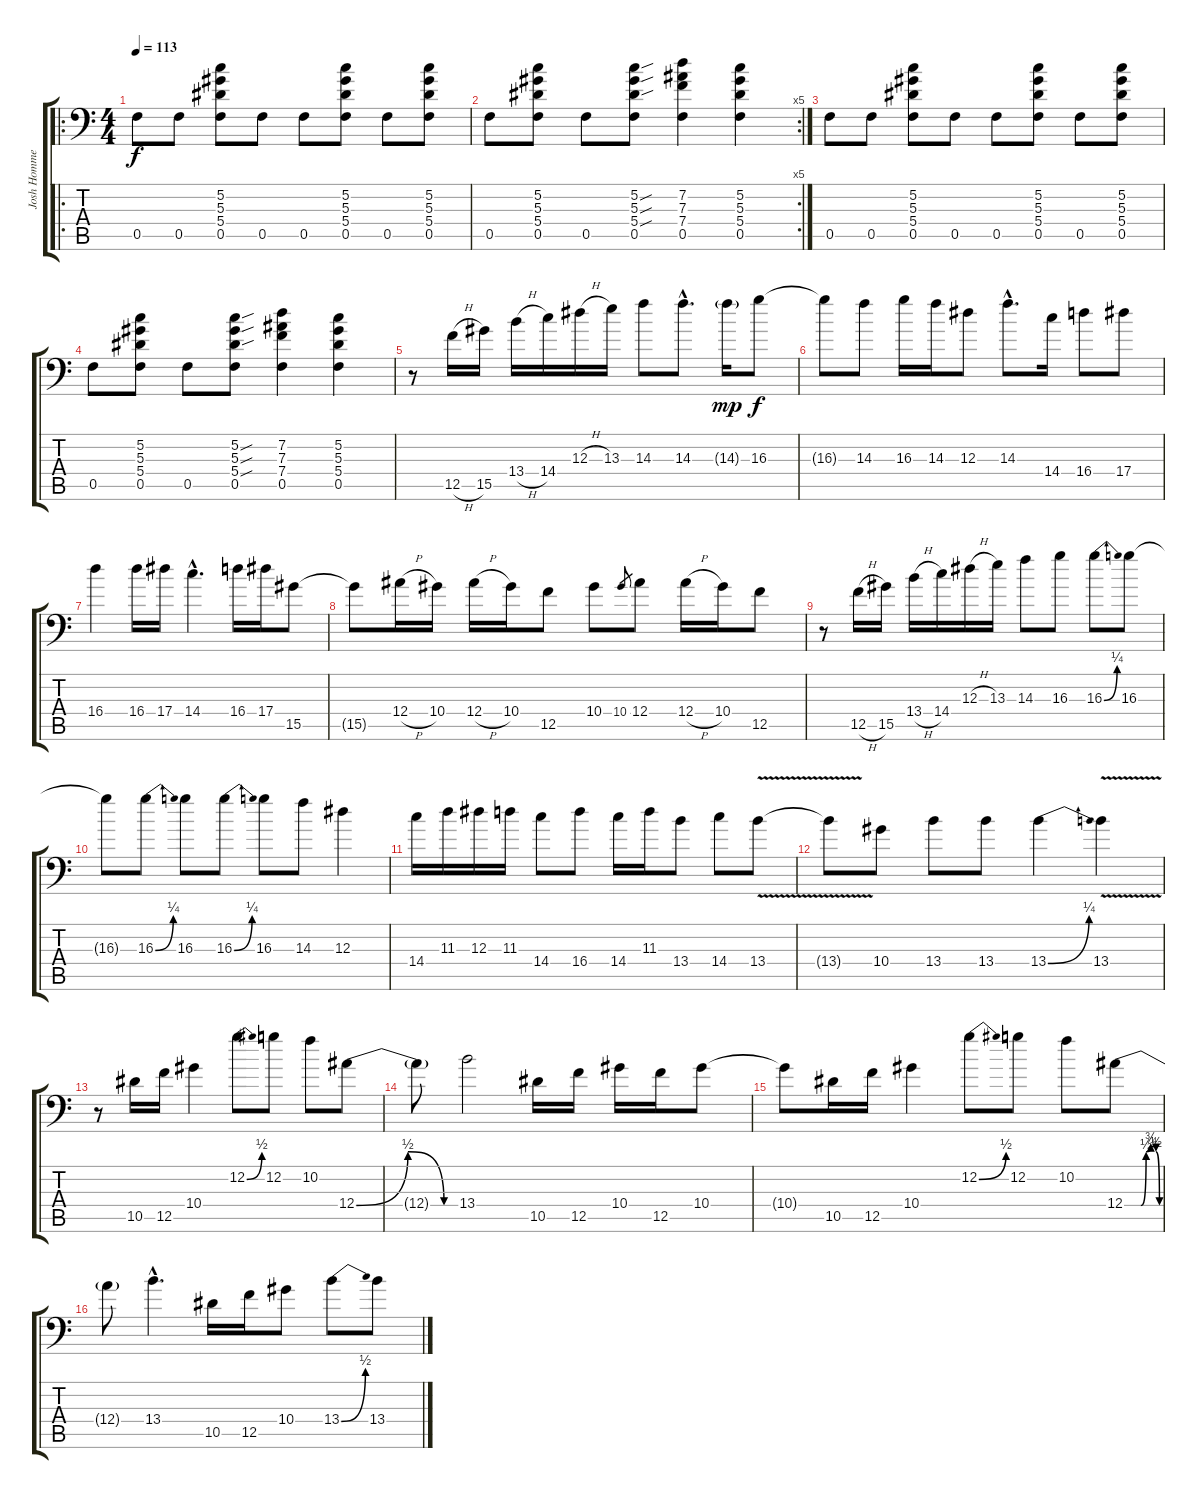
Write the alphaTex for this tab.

\track ("Josh Homme" "Josh Homme") {instrument distortionguitar}
\staff {score tabs}
\tuning (C4 G3 Eb3 Bb2 F2 Bb1) {hide}
\ro
\ts (4 4)
\tempo 113
\clef f4
\ks c
0.5.8{dy f} 0.5.8 (5.2 5.3 5.4 0.5).8 0.5.8 0.5.8 (5.2 5.3 5.4 0.5).8 0.5.8 (5.2 5.3 5.4 0.5).8 |
\rc 5
0.5.8 (5.2 5.3 5.4 0.5).8 0.5.8 (5.2{sou} 5.3{sou} 5.4{sou} 0.5).8 (7.2 7.3 7.4 0.5).4 (5.2 5.3 5.4 0.5).4 |
0.5.8 0.5.8 (5.2 5.3 5.4 0.5).8 0.5.8 0.5.8 (5.2 5.3 5.4 0.5).8 0.5.8 (5.2 5.3 5.4 0.5).8 |
0.5.8 (5.2 5.3 5.4 0.5).8 0.5.8 (5.2{sou} 5.3{sou} 5.4{sou} 0.5).8 (7.2 7.3 7.4 0.5).4 (5.2 5.3 5.4 0.5).4 |
r.8{instrument distortionguitar} 12.5{h}.16 15.5.16 13.4{h}.16 14.4.16 12.3{h}.16 13.3.16 14.3.8 14.3{hac}.8{d} 14.3{g}.16{dy mp} 16.3.8{dy f} |
16.3{t}.8 14.3.8 16.3.16 14.3.16 12.3.8 14.3{hac}.8{d} 14.4.16 16.4.8 17.4.8 |
16.4.4 16.4.16 17.4.16 14.4{hac}.4{d} 16.4.16 17.4.16 15.5.8 |
15.5{t}.8 12.4{h}.16 10.4.16 12.4{h}.16 10.4.16 12.5.8 10.4.8 10.4.8{gr} 12.4.8 12.4{h}.16 10.4.16 12.5.8 |
r.8 12.5{h}.16 15.5.16 13.4{h}.16 14.4.16 12.3{h}.16 13.3.16 14.3.8 16.3.8 16.3{be (bend 0 0 60 1)}.8 16.3.8 |
16.3{t}.8 16.3{be (bend 0 0 60 1)}.8 16.3.8 16.3{be (bend 0 0 60 1)}.8 16.3.8 14.3.8 12.3.4 |
14.4.16 11.3.16 12.3.16 11.3.16 14.4.8 16.4.8 14.4.16 11.3.16 13.4.8 14.4.8 13.4{v}.8 |
13.4{t}.8 10.4.8 13.4.8 13.4.8 13.4{be (bend 0 0 60 1)}.4 13.4{v}.4 |
r.8 10.5.16 12.5.16 10.4.4 12.2{be (bend 0 0 60 2)}.8 12.2.8 10.2.8 12.4{be (custom 0 0 30 2 51 0 60 0)}.8 |
12.4{t}.8 13.4.2 10.5.16 12.5.16 10.4.16 12.5.16 10.4.8 |
10.4{t}.8 10.5.16 12.5.16 10.4.4 12.2{be (bend 0 0 60 2)}.8 12.2.8 10.2.8 12.4{be (custom 0 0 28 0 37 2 45 3 54 2 60 0)}.8 |
12.4{t}.8 13.4{hac}.4{d} 10.5.16 12.5.16 10.4.8 13.4{be (bend 0 0 60 2)}.8 13.4.8
